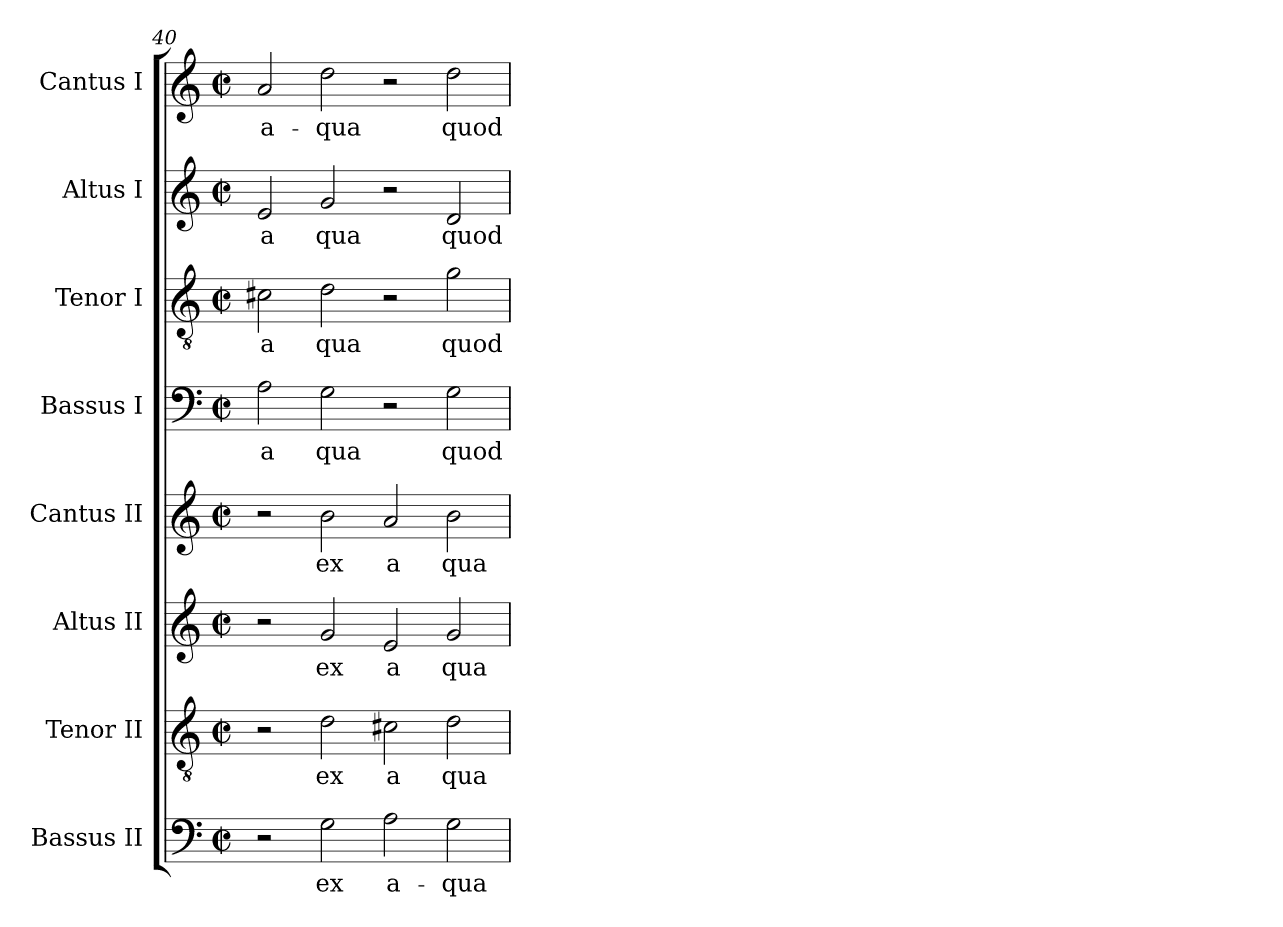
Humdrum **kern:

**kern	**text	**kern	**text	**kern	**text	**kern	**text	**kern	**text	**kern	**text	**kern	**text	**kern	**text
*part8	*part8	*part7	*part7	*part6	*part6	*part5	*part5	*part4	*part4	*part3	*part3	*part2	*part2	*part1	*part1
*staff8	*staff8	*staff7	*staff7	*staff6	*staff6	*staff5	*staff5	*staff4	*staff4	*staff3	*staff3	*staff2	*staff2	*staff1	*staff1
*I"Bassus II	*	*I"Tenor II	*	*I"Altus II	*	*I"Cantus II	*	*I"Bassus I	*	*I"Tenor I	*	*I"Altus I	*	*I"Cantus I	*
*clefF4	*	*clefGv2	*	*clefG2	*	*clefG2	*	*clefF4	*	*clefGv2	*	*clefG2	*	*clefG2	*
*M2/2	*	*M2/2	*	*M2/2	*	*M2/2	*	*M2/2	*	*M2/2	*	*M2/2	*	*M2/2	*
*met(c|)	*	*met(c|)	*	*met(c|)	*	*met(c|)	*	*met(c|)	*	*met(c|)	*	*met(c|)	*	*met(c|)	*
=40	=40	=40	=40	=40	=40	=40	=40	=40	=40	=40	=40	=40	=40	=40	=40
!	!	!	!	!	!	!	!	!	!LO:LY:b:cj	!	!LO:LY:b:cj	!	!LO:LY:b:cj	!	!LO:LY:b:cj
2r	.	2r	.	2r	.	2r	.	2A\	a	2c#X\	a	2e/	a	2a/	a-
!	!LO:LY:b:cj	!	!LO:LY:b:cj	!	!LO:LY:b:cj	!	!LO:LY:b:cj	!	!LO:LY:b:cj	!	!LO:LY:b:cj	!	!LO:LY:b:cj	!	!LO:LY:b:cj
2G\	ex	2d\	ex	2g/	ex	2b\	ex	2G\	qua	2d\	qua	2g/	qua	2dd\	-qua
!	!LO:LY:b:cj	!	!LO:LY:b:cj	!	!LO:LY:b:cj	!	!LO:LY:b:cj	!	!	!	!	!	!	!	!
2A\	a-	2c#X\	a	2e/	a	2a/	a	2r	.	2r	.	2r	.	2r	.
!	!LO:LY:b:cj	!	!LO:LY:b:cj	!	!LO:LY:b:cj	!	!LO:LY:b:cj	!	!LO:LY:b:cj	!	!LO:LY:b:cj	!	!LO:LY:b:cj	!	!LO:LY:b:cj
2G\	-qua	2d\	qua	2g/	qua	2b\	qua	2G\	quod	2g\	quod	2d/	quod	2dd\	quod
=	=	=	=	=	=	=	=	=	=	=	=	=	=	=	=
*-	*-	*-	*-	*-	*-	*-	*-	*-	*-	*-	*-	*-	*-	*-	*-
